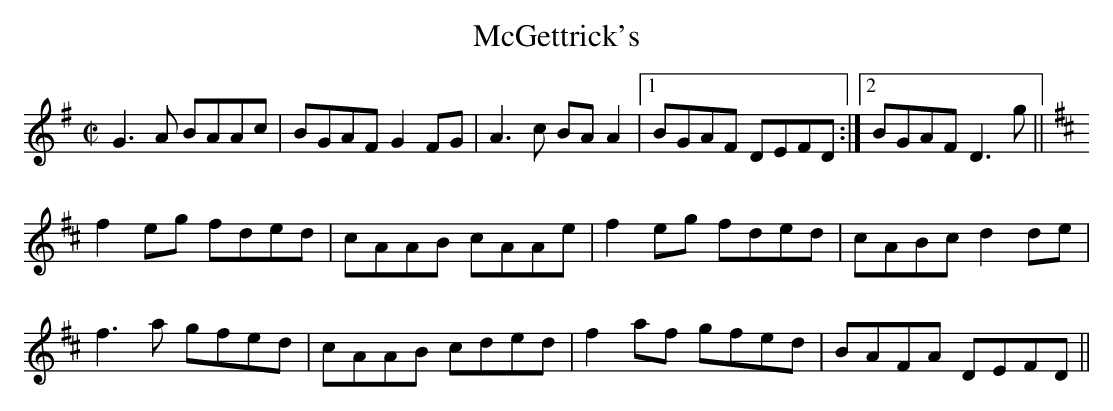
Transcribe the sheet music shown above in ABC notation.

X:1
T:McGettrick's
M:C|
K:G
G3A BAAc|BGAF G2FG|A3c BAA2|1 BGAF DEFD:|2 BGAF D3g||
K:D
f2eg fded|cAAB cAAe|f2eg fded|cABc d2de|
f3a gfed|cAAB cded|f2af gfed|BAFA DEFD||
